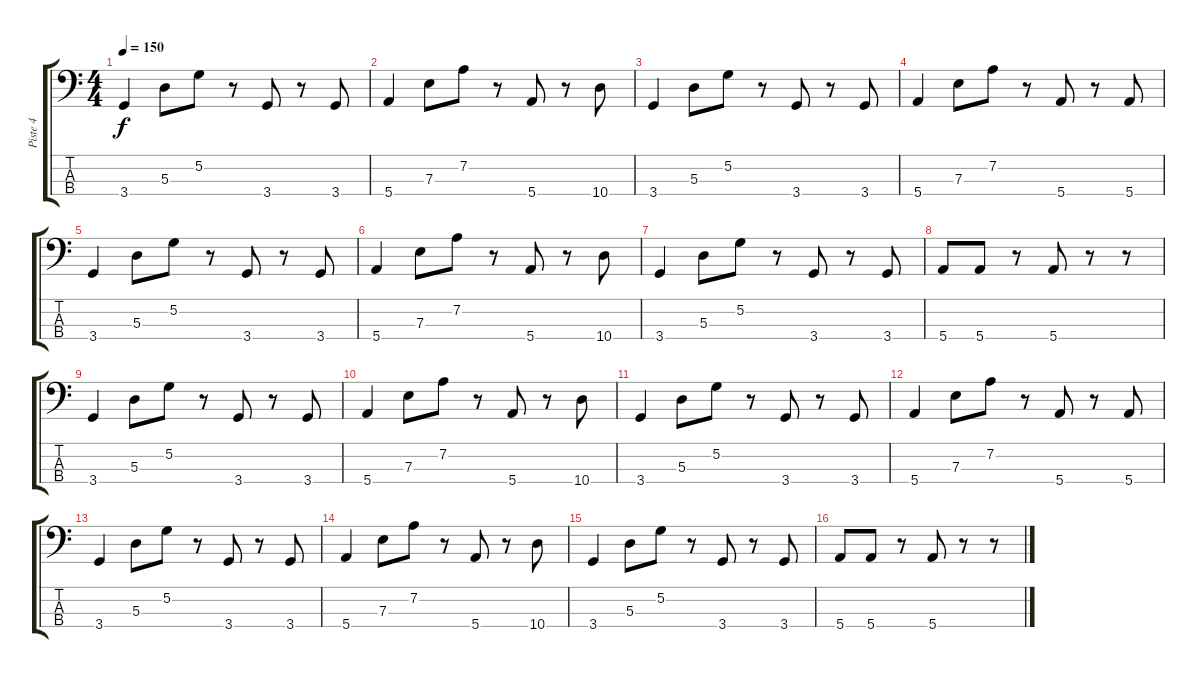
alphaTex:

\track ("Piste 4" "Piste 4") {instrument synthbass1}
\staff {score tabs}
\tuning (G2 D2 A1 E1) {hide}
\ts (4 4)
\tempo 150
\clef f4
\ks c
3.4.4{dy f instrument synthbass1} 5.3.8 5.2.8 r.8 3.4.8 r.8 3.4.8 |
5.4.4 7.3.8 7.2.8 r.8 5.4.8 r.8 10.4.8 |
3.4.4 5.3.8 5.2.8 r.8 3.4.8 r.8 3.4.8 |
5.4.4 7.3.8 7.2.8 r.8 5.4.8 r.8 5.4.8 |
3.4.4 5.3.8 5.2.8 r.8 3.4.8 r.8 3.4.8 |
5.4.4 7.3.8 7.2.8 r.8 5.4.8 r.8 10.4.8 |
3.4.4 5.3.8 5.2.8 r.8 3.4.8 r.8 3.4.8 |
5.4.8 5.4.8 r.8 5.4.8 r.8 r.8 |
3.4.4 5.3.8 5.2.8 r.8 3.4.8 r.8 3.4.8 |
5.4.4 7.3.8 7.2.8 r.8 5.4.8 r.8 10.4.8 |
3.4.4 5.3.8 5.2.8 r.8 3.4.8 r.8 3.4.8 |
5.4.4 7.3.8 7.2.8 r.8 5.4.8 r.8 5.4.8 |
3.4.4 5.3.8 5.2.8 r.8 3.4.8 r.8 3.4.8 |
5.4.4 7.3.8 7.2.8 r.8 5.4.8 r.8 10.4.8 |
3.4.4 5.3.8 5.2.8 r.8 3.4.8 r.8 3.4.8 |
5.4.8 5.4.8 r.8 5.4.8 r.8 r.8
